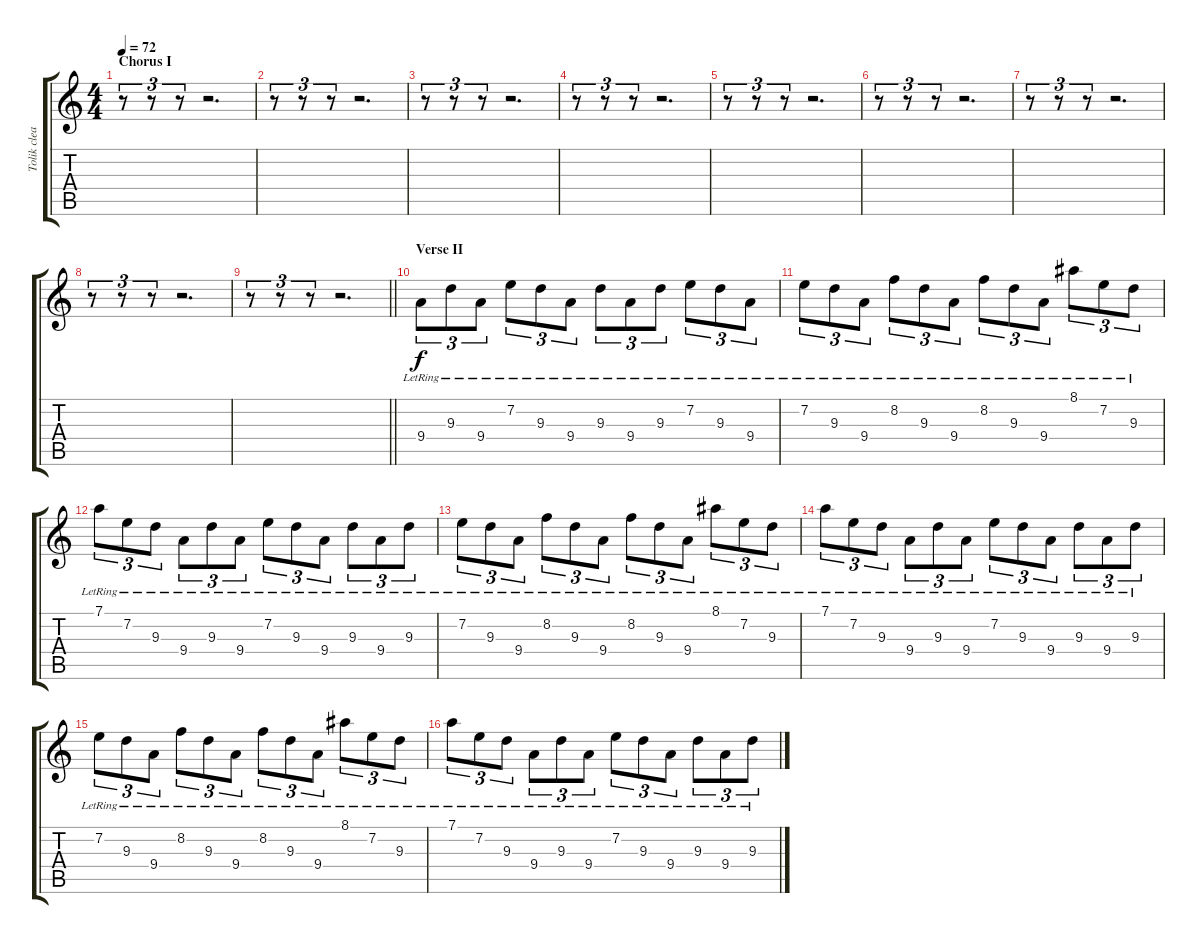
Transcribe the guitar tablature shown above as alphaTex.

\track ("Tolik clean" "Tolik clea") {instrument acousticguitarsteel}
\staff {score tabs}
\tuning (D4 A3 F3 C3 G2 C2) {hide}
\ts (4 4)
\section ("" "Chorus I")
\tempo 72
\clef g2
\ks c
r.8{tu (3 2) dy f} r.8{tu (3 2)} r.8{tu (3 2)} r.2{d} |
r.8{tu (3 2)} r.8{tu (3 2)} r.8{tu (3 2)} r.2{d} |
r.8{tu (3 2)} r.8{tu (3 2)} r.8{tu (3 2)} r.2{d} |
r.8{tu (3 2)} r.8{tu (3 2)} r.8{tu (3 2)} r.2{d} |
r.8{tu (3 2)} r.8{tu (3 2)} r.8{tu (3 2)} r.2{d} |
r.8{tu (3 2)} r.8{tu (3 2)} r.8{tu (3 2)} r.2{d} |
r.8{tu (3 2)} r.8{tu (3 2)} r.8{tu (3 2)} r.2{d} |
r.8{tu (3 2)} r.8{tu (3 2)} r.8{tu (3 2)} r.2{d} |
\barLineRight lightlight
r.8{tu (3 2)} r.8{tu (3 2)} r.8{tu (3 2)} r.2{d} |
\section ("" "Verse II")
9.4{lr}.8{tu (3 2)} 9.3{lr}.8{tu (3 2)} 9.4{lr}.8{tu (3 2)} 7.2{lr}.8{tu (3 2)} 9.3{lr}.8{tu (3 2)} 9.4{lr}.8{tu (3 2)} 9.3{lr}.8{tu (3 2)} 9.4{lr}.8{tu (3 2)} 9.3{lr}.8{tu (3 2)} 7.2{lr}.8{tu (3 2)} 9.3{lr}.8{tu (3 2)} 9.4{lr}.8{tu (3 2)} |
7.2{lr}.8{tu (3 2)} 9.3{lr}.8{tu (3 2)} 9.4{lr}.8{tu (3 2)} 8.2{lr}.8{tu (3 2)} 9.3{lr}.8{tu (3 2)} 9.4{lr}.8{tu (3 2)} 8.2{lr}.8{tu (3 2)} 9.3{lr}.8{tu (3 2)} 9.4{lr}.8{tu (3 2)} 8.1{lr}.8{tu (3 2)} 7.2{lr}.8{tu (3 2)} 9.3{lr}.8{tu (3 2)} |
7.1{lr}.8{tu (3 2)} 7.2{lr}.8{tu (3 2)} 9.3{lr}.8{tu (3 2)} 9.4{lr}.8{tu (3 2)} 9.3{lr}.8{tu (3 2)} 9.4{lr}.8{tu (3 2)} 7.2{lr}.8{tu (3 2)} 9.3{lr}.8{tu (3 2)} 9.4{lr}.8{tu (3 2)} 9.3{lr}.8{tu (3 2)} 9.4{lr}.8{tu (3 2)} 9.3{lr}.8{tu (3 2)} |
7.2{lr}.8{tu (3 2)} 9.3{lr}.8{tu (3 2)} 9.4{lr}.8{tu (3 2)} 8.2{lr}.8{tu (3 2)} 9.3{lr}.8{tu (3 2)} 9.4{lr}.8{tu (3 2)} 8.2{lr}.8{tu (3 2)} 9.3{lr}.8{tu (3 2)} 9.4{lr}.8{tu (3 2)} 8.1{lr}.8{tu (3 2)} 7.2{lr}.8{tu (3 2)} 9.3{lr}.8{tu (3 2)} |
7.1{lr}.8{tu (3 2)} 7.2{lr}.8{tu (3 2)} 9.3{lr}.8{tu (3 2)} 9.4{lr}.8{tu (3 2)} 9.3{lr}.8{tu (3 2)} 9.4{lr}.8{tu (3 2)} 7.2{lr}.8{tu (3 2)} 9.3{lr}.8{tu (3 2)} 9.4{lr}.8{tu (3 2)} 9.3{lr}.8{tu (3 2)} 9.4{lr}.8{tu (3 2)} 9.3{lr}.8{tu (3 2)} |
7.2{lr}.8{tu (3 2)} 9.3{lr}.8{tu (3 2)} 9.4{lr}.8{tu (3 2)} 8.2{lr}.8{tu (3 2)} 9.3{lr}.8{tu (3 2)} 9.4{lr}.8{tu (3 2)} 8.2{lr}.8{tu (3 2)} 9.3{lr}.8{tu (3 2)} 9.4{lr}.8{tu (3 2)} 8.1{lr}.8{tu (3 2)} 7.2{lr}.8{tu (3 2)} 9.3{lr}.8{tu (3 2)} |
7.1{lr}.8{tu (3 2)} 7.2{lr}.8{tu (3 2)} 9.3{lr}.8{tu (3 2)} 9.4{lr}.8{tu (3 2)} 9.3{lr}.8{tu (3 2)} 9.4{lr}.8{tu (3 2)} 7.2{lr}.8{tu (3 2)} 9.3{lr}.8{tu (3 2)} 9.4{lr}.8{tu (3 2)} 9.3{lr}.8{tu (3 2)} 9.4{lr}.8{tu (3 2)} 9.3{lr}.8{tu (3 2)}
